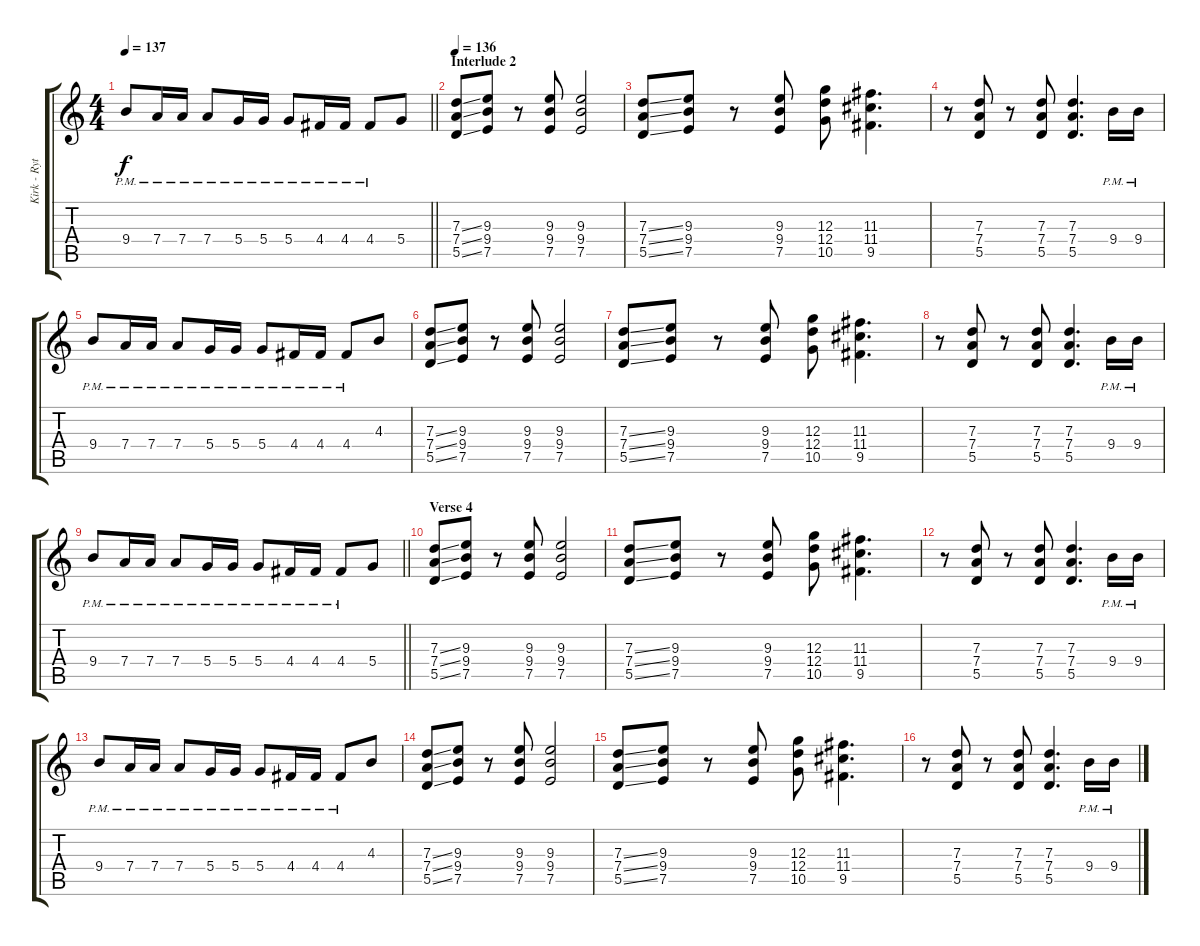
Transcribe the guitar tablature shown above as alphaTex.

\track ("Kirk - Rythme Distortion" "Kirk - Ryt") {instrument distortionguitar}
\staff {score tabs}
\tuning (E4 B3 G3 D3 A2 E2) {hide}
\ts (4 4)
\tempo 137
\clef g2
\barLineRight lightlight
\ks c
9.4{pm}.8{dy f} 7.4{pm}.16 7.4{pm}.16 7.4{pm}.8 5.4{pm}.16 5.4{pm}.16 5.4{pm}.8 4.4{pm}.16 4.4{pm}.16 4.4{pm}.8 5.4.8 |
\section ("" "Interlude 2")
\tempo 136
(7.3{ss} 7.4{ss} 5.5{ss}).8{volume 10} (9.3 9.4 7.5).8 r.8 (9.3 9.4 7.5).8 (9.3 9.4 7.5).2 |
(7.3{ss} 7.4{ss} 5.5{ss}).8 (9.3 9.4 7.5).8 r.8 (9.3 9.4 7.5).8 (12.3 12.4 10.5).8 (11.3 11.4 9.5).4{d} |
r.8 (7.3 7.4 5.5).8 r.8 (7.3 7.4 5.5).8 (7.3 7.4 5.5).4{d} 9.4{pm}.16 9.4{pm}.16 |
9.4{pm}.8 7.4{pm}.16 7.4{pm}.16 7.4{pm}.8 5.4{pm}.16 5.4{pm}.16 5.4{pm}.8 4.4{pm}.16 4.4{pm}.16 4.4{pm}.8 4.3.8 |
(7.3{ss} 7.4{ss} 5.5{ss}).8 (9.3 9.4 7.5).8 r.8 (9.3 9.4 7.5).8 (9.3 9.4 7.5).2 |
(7.3{ss} 7.4{ss} 5.5{ss}).8 (9.3 9.4 7.5).8 r.8 (9.3 9.4 7.5).8 (12.3 12.4 10.5).8 (11.3 11.4 9.5).4{d} |
r.8 (7.3 7.4 5.5).8 r.8 (7.3 7.4 5.5).8 (7.3 7.4 5.5).4{d} 9.4{pm}.16 9.4{pm}.16 |
\barLineRight lightlight
9.4{pm}.8 7.4{pm}.16 7.4{pm}.16 7.4{pm}.8 5.4{pm}.16 5.4{pm}.16 5.4{pm}.8 4.4{pm}.16 4.4{pm}.16 4.4{pm}.8 5.4.8 |
\section ("" "Verse 4")
(7.3{ss} 7.4{ss} 5.5{ss}).8{volume 12} (9.3 9.4 7.5).8 r.8 (9.3 9.4 7.5).8 (9.3 9.4 7.5).2 |
(7.3{ss} 7.4{ss} 5.5{ss}).8 (9.3 9.4 7.5).8 r.8 (9.3 9.4 7.5).8 (12.3 12.4 10.5).8 (11.3 11.4 9.5).4{d} |
r.8 (7.3 7.4 5.5).8 r.8 (7.3 7.4 5.5).8 (7.3 7.4 5.5).4{d} 9.4{pm}.16 9.4{pm}.16 |
9.4{pm}.8 7.4{pm}.16 7.4{pm}.16 7.4{pm}.8 5.4{pm}.16 5.4{pm}.16 5.4{pm}.8 4.4{pm}.16 4.4{pm}.16 4.4{pm}.8 4.3.8 |
(7.3{ss} 7.4{ss} 5.5{ss}).8 (9.3 9.4 7.5).8 r.8 (9.3 9.4 7.5).8 (9.3 9.4 7.5).2 |
(7.3{ss} 7.4{ss} 5.5{ss}).8 (9.3 9.4 7.5).8 r.8 (9.3 9.4 7.5).8 (12.3 12.4 10.5).8 (11.3 11.4 9.5).4{d} |
r.8 (7.3 7.4 5.5).8 r.8 (7.3 7.4 5.5).8 (7.3 7.4 5.5).4{d} 9.4{pm}.16 9.4{pm}.16
